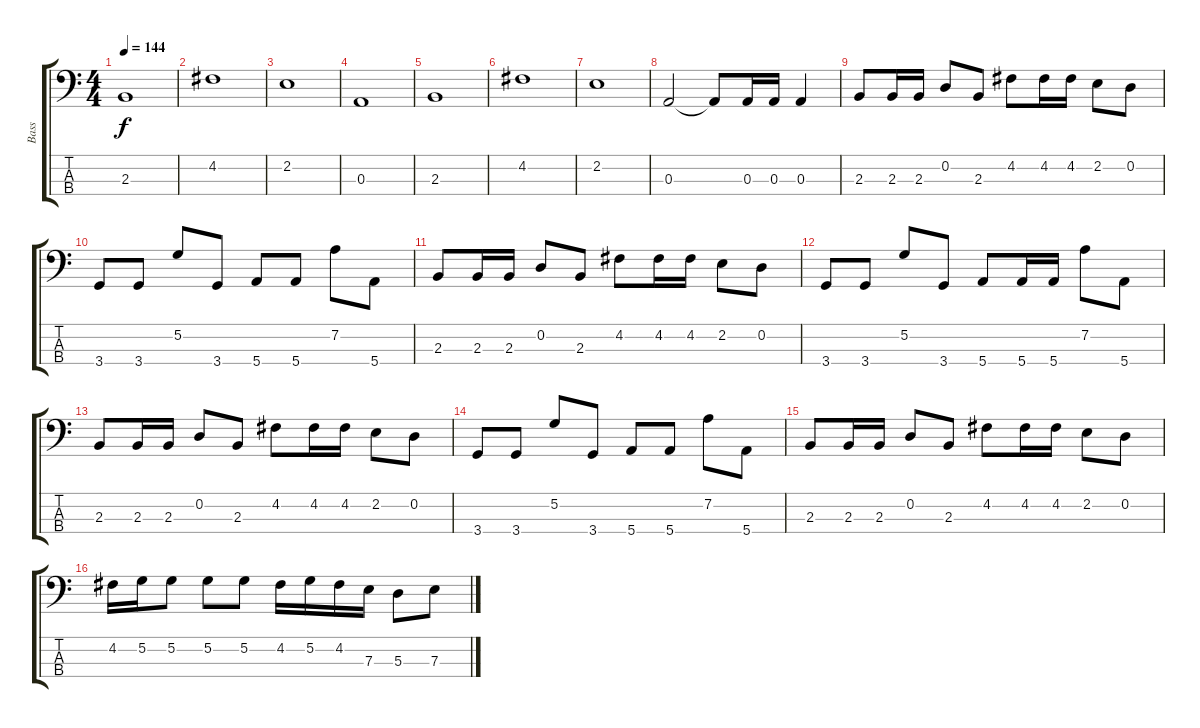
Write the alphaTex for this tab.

\track ("Bass" "Bass") {instrument electricbasspick}
\staff {score tabs}
\tuning (G2 D2 A1 E1) {hide}
\ts (4 4)
\tempo 144
\clef f4
\ks c
2.3.1{dy f instrument electricbasspick} |
4.2.1 |
2.2.1 |
0.3.1 |
2.3.1 |
4.2.1 |
2.2.1 |
0.3.2 0.3{t}.8 0.3.16 0.3.16 0.3.4 |
2.3.8 2.3.16 2.3.16 0.2.8 2.3.8 4.2.8 4.2.16 4.2.16 2.2.8 0.2.8 |
3.4.8 3.4.8 5.2.8 3.4.8 5.4.8 5.4.8 7.2.8 5.4.8 |
2.3.8 2.3.16 2.3.16 0.2.8 2.3.8 4.2.8 4.2.16 4.2.16 2.2.8 0.2.8 |
3.4.8 3.4.8 5.2.8 3.4.8 5.4.8 5.4.16 5.4.16 7.2.8 5.4.8 |
2.3.8 2.3.16 2.3.16 0.2.8 2.3.8 4.2.8 4.2.16 4.2.16 2.2.8 0.2.8 |
3.4.8 3.4.8 5.2.8 3.4.8 5.4.8 5.4.8 7.2.8 5.4.8 |
2.3.8 2.3.16 2.3.16 0.2.8 2.3.8 4.2.8 4.2.16 4.2.16 2.2.8 0.2.8 |
4.2.16 5.2.16 5.2.8 5.2.8 5.2.8 4.2.16 5.2.16 4.2.16 7.3.16 5.3.8 7.3.8
